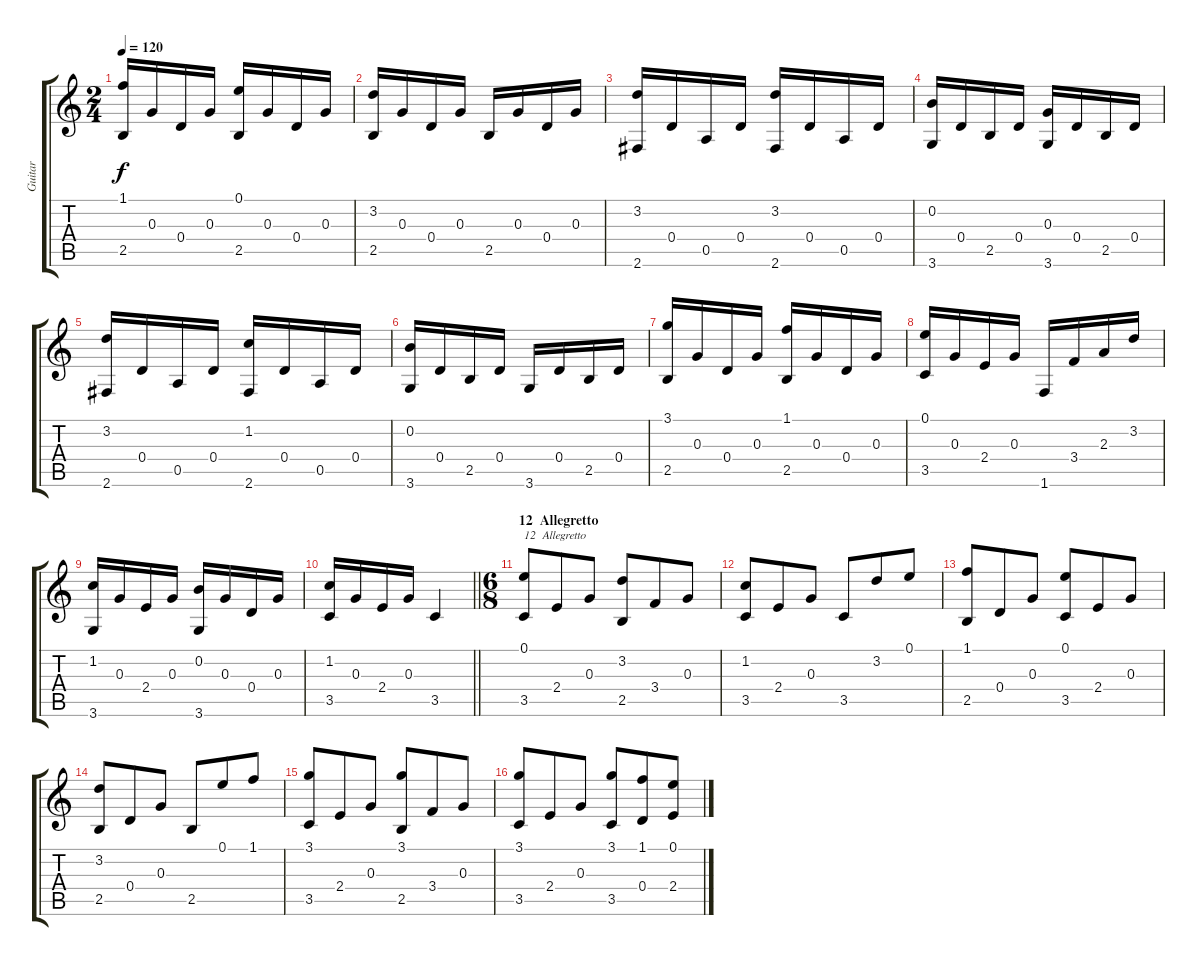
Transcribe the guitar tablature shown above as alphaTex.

\track ("Guitar" "Guitar") {instrument acousticguitarnylon}
\staff {score tabs}
\tuning (E4 B3 G3 D3 A2 E2) {hide}
\ts (2 4)
\tempo 120
\clef g2
\ks c
(1.1 2.5).16{dy f} 0.3.16 0.4.16 0.3.16 (0.1 2.5).16 0.3.16 0.4.16 0.3.16 |
(3.2 2.5).16 0.3.16 0.4.16 0.3.16 2.5.16 0.3.16 0.4.16 0.3.16 |
(3.2 2.6).16 0.4.16 0.5.16 0.4.16 (3.2 2.6).16 0.4.16 0.5.16 0.4.16 |
(0.2 3.6).16 0.4.16 2.5.16 0.4.16 (0.3 3.6).16 0.4.16 2.5.16 0.4.16 |
(3.2 2.6).16 0.4.16 0.5.16 0.4.16 (1.2 2.6).16 0.4.16 0.5.16 0.4.16 |
(0.2 3.6).16 0.4.16 2.5.16 0.4.16 3.6.16 0.4.16 2.5.16 0.4.16 |
(3.1 2.5).16 0.3.16 0.4.16 0.3.16 (1.1 2.5).16 0.3.16 0.4.16 0.3.16 |
(0.1 3.5).16 0.3.16 2.4.16 0.3.16 1.6.16 3.4.16 2.3.16 3.2.16 |
(1.2 3.6).16 0.3.16 2.4.16 0.3.16 (0.2 3.6).16 0.3.16 0.4.16 0.3.16 |
\barLineRight lightlight
(1.2 3.5).16 0.3.16 2.4.16 0.3.16 3.5.4 |
\ts (6 8)
\section ("" "12  Allegretto")
(0.1 3.5).8{txt "12  Allegretto"} 2.4.8 0.3.8 (3.2 2.5).8 3.4.8 0.3.8 |
(1.2 3.5).8 2.4.8 0.3.8 3.5.8 3.2.8 0.1.8 |
(1.1 2.5).8 0.4.8 0.3.8 (0.1 3.5).8 2.4.8 0.3.8 |
(3.2 2.5).8 0.4.8 0.3.8 2.5.8 0.1.8 1.1.8 |
(3.1 3.5).8 2.4.8 0.3.8 (3.1 2.5).8 3.4.8 0.3.8 |
(3.1 3.5).8 2.4.8 0.3.8 (3.1 3.5).8 (1.1 0.4).8 (0.1 2.4).8
